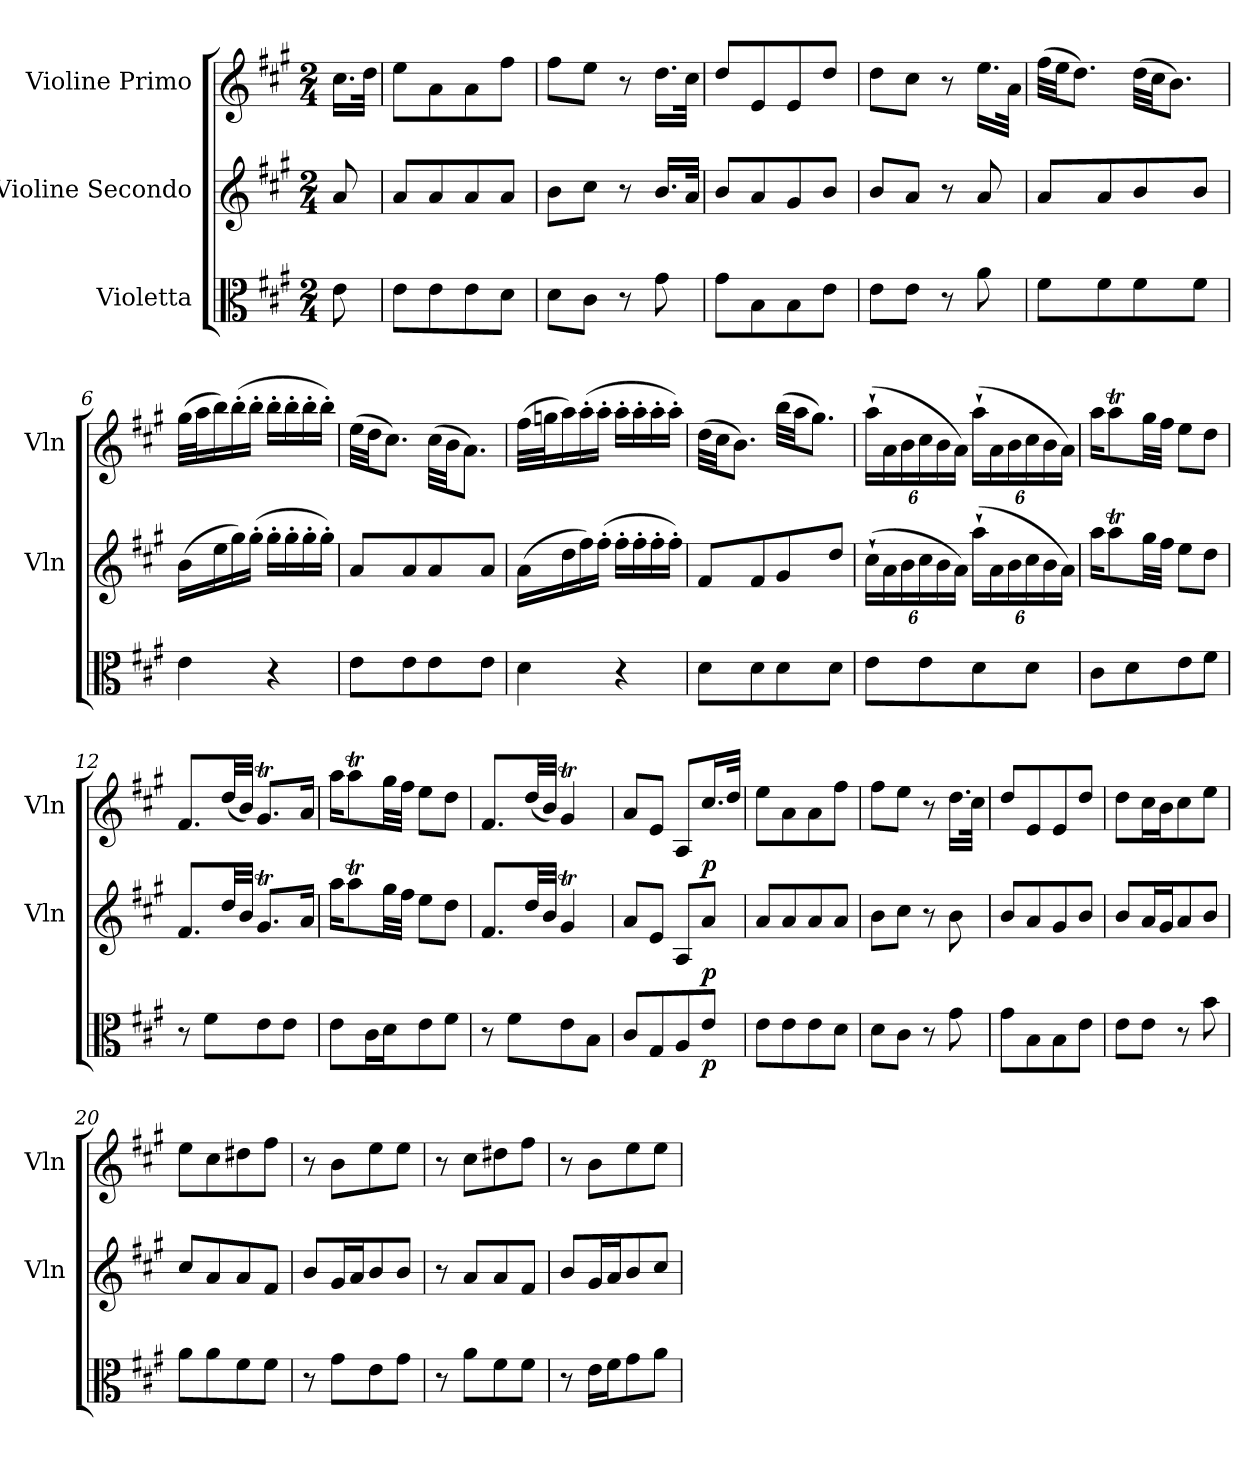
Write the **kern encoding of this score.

**kern	**dynam	**kern	**dynam	**kern	**dynam
*part3	*part3	*part2	*part2	*part1	*part1
*staff3	*staff3	*staff2	*staff2	*staff1	*staff1
*I"Violetta	*	*I"Violine Secondo	*	*I"Violine Primo	*
*	*	*I'Vln	*	*I'Vln	*
*clefC3	*	*clefG2	*	*clefG2	*
*k[f#c#g#]	*	*k[f#c#g#]	*	*k[f#c#g#]	*
*M2/4	*	*M2/4	*	*M2/4	*
=	=	=	=	=	=
8e	.	8a	.	16.cc#LL	.
.	.	.	.	32ddJJk	.
=1	=1	=1	=1	=1	=1
8eL	.	8aL	.	8eeL	.
8e	.	8a	.	8a	.
8e	.	8a	.	8a	.
8dJ	.	8aJ	.	8ff#J	.
=2	=2	=2	=2	=2	=2
8dL	.	8bL	.	8ff#L	.
8c#J	.	8cc#J	.	8eeJ	.
8r	.	8r	.	8r	.
8g#	.	16.bLL	.	16.ddLL	.
.	.	32aJJk	.	32cc#JJk	.
=3	=3	=3	=3	=3	=3
8g#L	.	8bL	.	8ddL	.
8B	.	8a	.	8e	.
8B	.	8g#	.	8e	.
8eJ	.	8bJ	.	8ddJ	.
=4	=4	=4	=4	=4	=4
8eL	.	8bL	.	8ddL	.
8eJ	.	8aJ	.	8cc#J	.
8r	.	8r	.	8r	.
8a	.	8a	.	16.eeLL	.
.	.	.	.	32aJJk	.
!!LO:LB:g=z
=5	=5	=5	=5	=5	=5
8f#L	.	8aL	.	(32ff#LLL	.
.	.	.	.	32eeJJ	.
.	.	.	.	8.ddJ)	.
8f#	.	8a	.	.	.
8f#	.	8b	.	(32ddLLL	.
.	.	.	.	32cc#JJ	.
.	.	.	.	8.bJ)	.
8f#J	.	8bJ	.	.	.
=6	=6	=6	=6	=6	=6
4e	.	(16bLL	.	(32gg#LLL	.
.	.	.	.	32aaJ	.
.	.	16ee	.	16bb)	.
.	.	16gg#)	.	(16bb'	.
.	.	(16gg#'JJ	.	16bb'JJ	.
4r	.	16gg#'LL	.	16bb'LL	.
.	.	16gg#'	.	16bb'	.
.	.	16gg#'	.	16bb'	.
.	.	16gg#'JJ)	.	16bb'JJ)	.
=7	=7	=7	=7	=7	=7
8eL	.	8aL	.	(32eeLLL	.
.	.	.	.	32ddJJ	.
.	.	.	.	8.cc#J)	.
8e	.	8a	.	.	.
8e	.	8a	.	(32cc#LLL	.
.	.	.	.	32bJJ	.
.	.	.	.	8.aJ)	.
8eJ	.	8aJ	.	.	.
=8	=8	=8	=8	=8	=8
4d	.	(16aLL	.	(32ff#LLL	.
.	.	.	.	32ggnJ	.
.	.	16dd	.	16aa)	.
.	.	16ff#)	.	(16aa'	.
.	.	(16ff#'JJ	.	16aa'JJ	.
4r	.	16ff#'LL	.	16aa'LL	.
.	.	16ff#'	.	16aa'	.
.	.	16ff#'	.	16aa'	.
.	.	16ff#'JJ)	.	16aa'JJ)	.
!!LO:LB:g=z
=9	=9	=9	=9	=9	=9
8dL	.	8f#L	.	(32ddLLL	.
.	.	.	.	32cc#JJ	.
.	.	.	.	8.bJ)	.
8d	.	8f#	.	.	.
8d	.	8g#	.	(32bbLLL	.
.	.	.	.	32aaJJ	.
.	.	.	.	8.gg#J)	.
8dJ	.	8ddJ	.	.	.
=10	=10	=10	=10	=10	=10
8eL	.	(24cc#`LL	.	(24aa`LL	.
.	.	24a	.	24a	.
.	.	24b	.	24b	.
8e	.	24cc#	.	24cc#	.
.	.	24b	.	24b	.
.	.	24aJJ)	.	24aJJ)	.
8d	.	(24aa`LL	.	(24aa`LL	.
.	.	24a	.	24a	.
.	.	24b	.	24b	.
8dJ	.	24cc#	.	24cc#	.
.	.	24b	.	24b	.
.	.	24aJJ)	.	24aJJ)	.
=11	=11	=11	=11	=11	=11
8c#L	.	16aaKL	.	16aaKL	.
.	.	8aaT	.	8aaT	.
8d	.	.	.	.	.
.	.	32gg#LL	.	32gg#LL	.
.	.	32ff#JJJ	.	32ff#JJJ	.
8e	.	8eeL	.	8eeL	.
8f#J	.	8ddJ	.	8ddJ	.
=12	=12	=12	=12	=12	=12
8r	.	8.f#L	.	8.f#L	.
8f#L	.	.	.	.	.
.	.	32ddLL	.	(32ddLL	.
.	.	32bJJJ	.	32bJJJ)	.
8e	.	8.g#tL	.	8.g#tL	.
8eJ	.	.	.	.	.
.	.	16aJk	.	16aJk	.
!!LO:LB:g=z
=13	=13	=13	=13	=13	=13
8eL	.	16aaKL	.	16aaKL	.
.	.	8aaT	.	8aaT	.
16c#L	.	.	.	.	.
16dJ	.	32gg#LL	.	32gg#LL	.
.	.	32ff#JJJ	.	32ff#JJJ	.
8e	.	8eeL	.	8eeL	.
8f#J	.	8ddJ	.	8ddJ	.
=14	=14	=14	=14	=14	=14
8r	.	8.f#L	.	8.f#L	.
8f#L	.	.	.	.	.
.	.	32ddLL	.	(32ddLL	.
.	.	32bJJJ	.	32bJJJ)	.
8e	.	4g#t	.	4g#t	.
8BJ	.	.	.	.	.
=15	=15	=15	=15	=15	=15
8c#L	.	8aL	.	8aL	.
8G#	.	8eJ	.	8eJ	.
8A	.	8AL	.	8AL	.
8eJ	p	8aJ	p	16.cc#L	p
.	.	.	.	32ddJJk	.
=16	=16	=16	=16	=16	=16
8eL	.	8aL	.	8eeL	.
8e	.	8a	.	8a	.
8e	.	8a	.	8a	.
8dJ	.	8aJ	.	8ff#J	.
=17	=17	=17	=17	=17	=17
8dL	.	8bL	.	8ff#L	.
8c#J	.	8cc#J	.	8eeJ	.
8r	.	8r	.	8r	.
8g#	.	8b	.	16.ddLL	.
.	.	.	.	32cc#JJk	.
!!LO:PB:g=z
=18	=18	=18	=18	=18	=18
8g#L	.	8bL	.	8ddL	.
8B	.	8a	.	8e	.
8B	.	8g#	.	8e	.
8eJ	.	8bJ	.	8ddJ	.
=19	=19	=19	=19	=19	=19
8eL	.	8bL	.	8ddL	.
8eJ	.	16aL	.	16cc#L	.
.	.	16g#J	.	16bJ	.
8r	.	8a	.	8cc#	.
8b	.	8bJ	.	8eeJ	.
=20	=20	=20	=20	=20	=20
8aL	.	8cc#L	.	8eeL	.
8a	.	8a	.	8cc#	.
8f#	.	8a	.	8dd#X	.
8f#J	.	8f#J	.	8ff#J	.
=21	=21	=21	=21	=21	=21
8r	.	8bL	.	8r	.
8g#L	.	16g#L	.	8bL	.
.	.	16aJ	.	.	.
8e	.	8b	.	8ee	.
8g#J	.	8bJ	.	8eeJ	.
=22	=22	=22	=22	=22	=22
8r	.	8r	.	8r	.
8aL	.	8aL	.	8cc#L	.
8f#	.	8a	.	8dd#X	.
8f#J	.	8f#J	.	8ff#J	.
!!LO:LB:g=z
=23	=23	=23	=23	=23	=23
8r	.	8bL	.	8r	.
16eLL	.	16g#L	.	8bL	.
16f#J	.	16aJ	.	.	.
8g#	.	8b	.	8ee	.
8aJ	.	8cc#J	.	8eeJ	.
=	=	=	=	=	=
*-	*-	*-	*-	*-	*-
